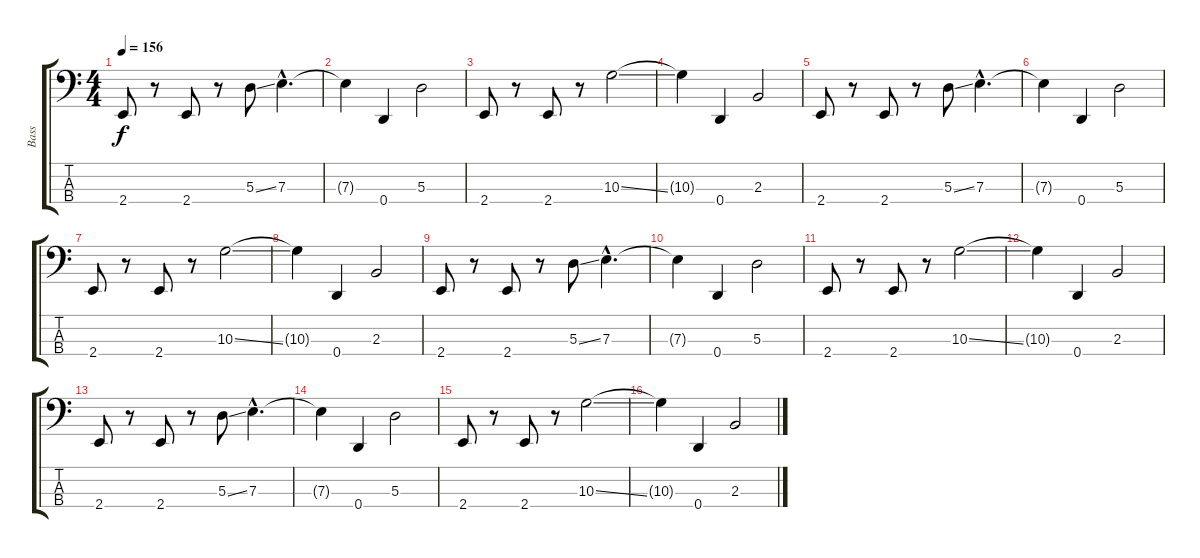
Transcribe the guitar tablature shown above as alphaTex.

\track ("Bass" "Bass") {instrument fretlessbass}
\staff {score tabs}
\tuning (G2 D2 A1 D1) {hide}
\ts (4 4)
\tempo 156
\clef f4
\ks c
2.4.8{dy f} r.8 2.4.8 r.8 5.3{ss}.8 7.3{hac}.4{d} |
7.3{t}.4 0.4.4 5.3.2 |
2.4.8 r.8 2.4.8 r.8 10.3{ss}.2 |
10.3{t}.4 0.4.4 2.3.2 |
2.4.8 r.8 2.4.8 r.8 5.3{ss}.8 7.3{hac}.4{d} |
7.3{t}.4 0.4.4 5.3.2 |
2.4.8 r.8 2.4.8 r.8 10.3{ss}.2 |
10.3{t}.4 0.4.4 2.3.2 |
2.4.8 r.8 2.4.8 r.8 5.3{ss}.8 7.3{hac}.4{d} |
7.3{t}.4 0.4.4 5.3.2 |
2.4.8 r.8 2.4.8 r.8 10.3{ss}.2 |
10.3{t}.4 0.4.4 2.3.2 |
2.4.8 r.8 2.4.8 r.8 5.3{ss}.8 7.3{hac}.4{d} |
7.3{t}.4 0.4.4 5.3.2 |
2.4.8 r.8 2.4.8 r.8 10.3{ss}.2 |
10.3{t}.4 0.4.4 2.3.2
